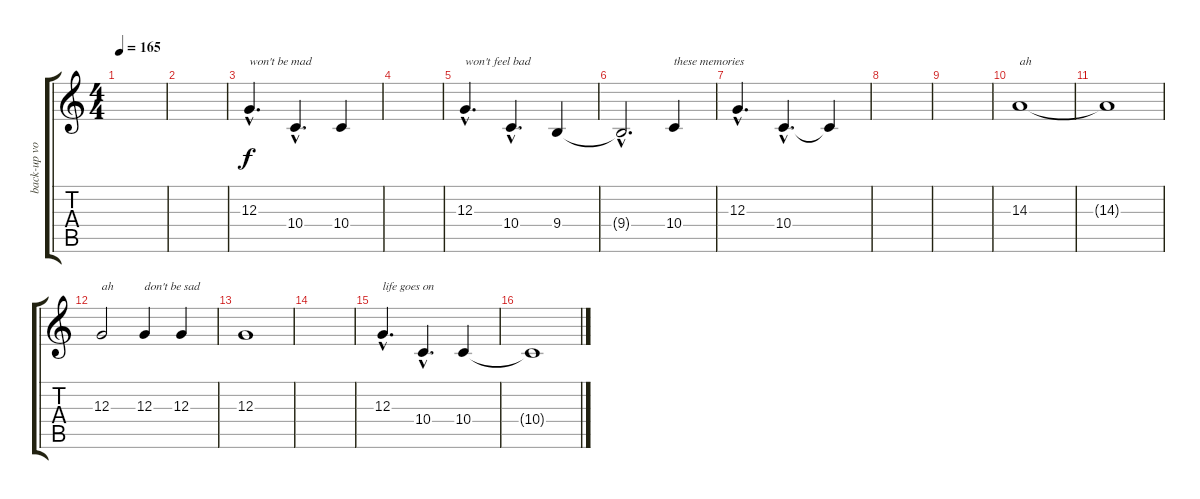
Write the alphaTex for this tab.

\track ("back-up vocals" "back-up vo") {instrument lead2sawtooth}
\staff {score tabs}
\tuning (E4 B3 G3 D3 A2 E2) {hide}
\ts (4 4)
\tempo 165
\clef g2
\ks c
|
|
12.3{hac}.4{d txt "won't be mad"} 10.4{hac}.4{d} 10.4.4 |
|
12.3{hac}.4{d txt "won't feel bad"} 10.4{hac}.4{d} 9.4.4 |
9.4{hac t}.2{d} 10.4.4{txt "these memories"} |
12.3{hac}.4{d} 10.4{hac}.4{d} 10.4{t}.4 |
|
|
14.3.1{txt "ah"} |
14.3{t}.1 |
12.3.2{txt "ah"} 12.3.4{txt "don't be sad"} 12.3.4 |
12.3.1 |
|
12.3{hac}.4{d txt "life goes on"} 10.4{hac}.4{d} 10.4.4 |
10.4{t}.1
